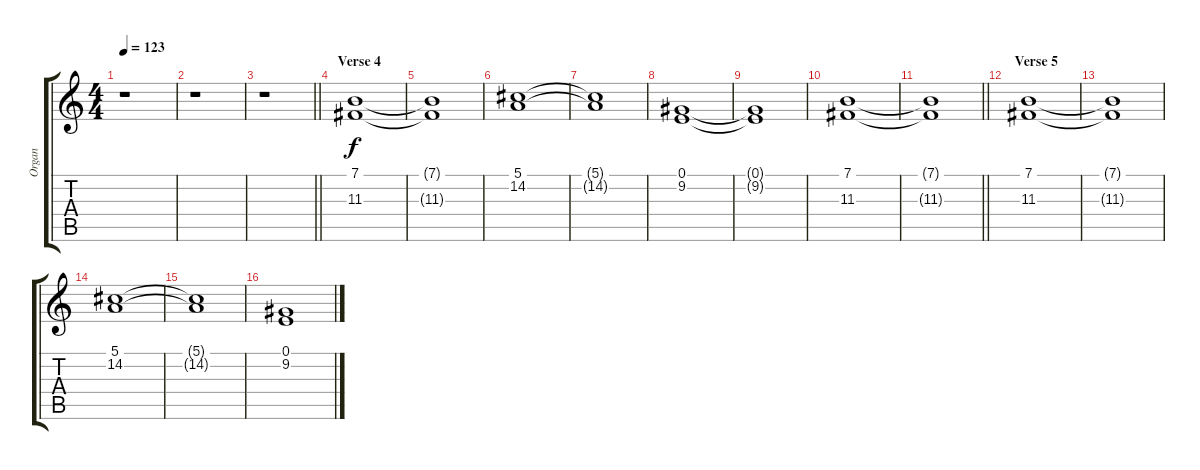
\track ("Organ" "Organ") {instrument drawbarorgan}
\staff {score tabs}
\tuning (E4 B3 G3 D3 A2 E2) {hide}
\ts (4 4)
\tempo 123
\clef g2
\ks c
r.1{dy f} |
r.1 |
\barLineRight lightlight
r.1 |
\section ("" " Verse 4")
(7.1 11.3).1 |
(7.1{t} 11.3{t}).1 |
(5.1 14.2).1 |
(5.1{t} 14.2{t}).1 |
(0.1 9.2).1 |
(0.1{t} 9.2{t}).1 |
(7.1 11.3).1 |
\barLineRight lightlight
(7.1{t} 11.3{t}).1 |
\section ("" "  Verse 5")
(7.1 11.3).1 |
(7.1{t} 11.3{t}).1 |
(5.1 14.2).1 |
(5.1{t} 14.2{t}).1 |
(0.1 9.2).1
